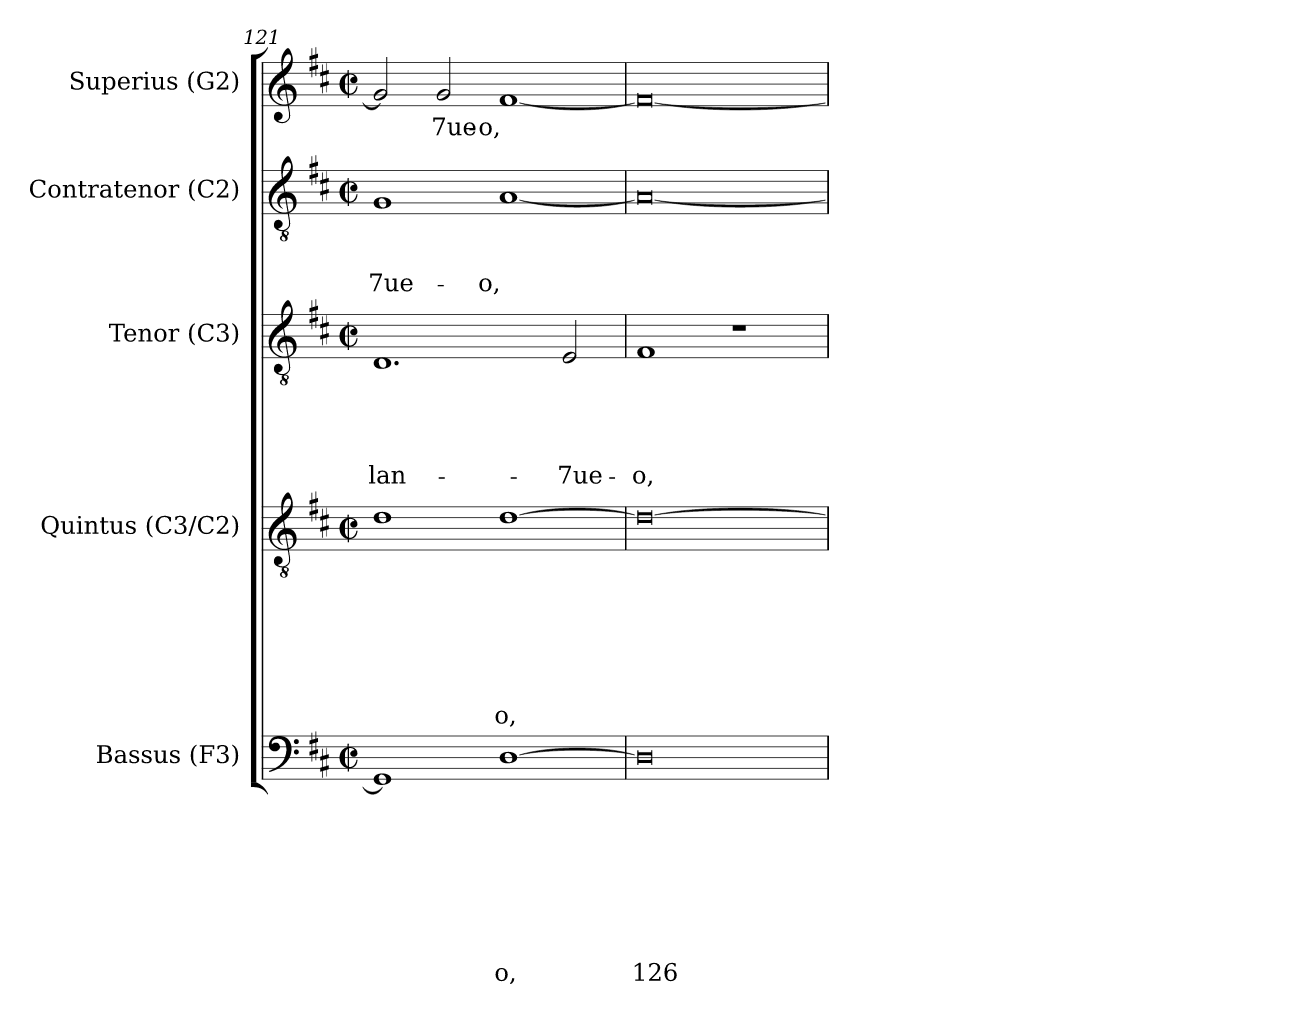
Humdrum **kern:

**kern	**text	**text	**text	**text	**text	**text	**text	**text	**kern	**text	**text	**text	**text	**text	**text	**text	**kern	**text	**text	**text	**text	**text	**kern	**text	**text	**text	**kern	**text
*part5	*part5	*part5	*part5	*part5	*part5	*part5	*part5	*part5	*part4	*part4	*part4	*part4	*part4	*part4	*part4	*part4	*part3	*part3	*part3	*part3	*part3	*part3	*part2	*part2	*part2	*part2	*part1	*part1
*staff5	*staff5	*staff5	*staff5	*staff5	*staff5	*staff5	*staff5	*staff5	*staff4	*staff4	*staff4	*staff4	*staff4	*staff4	*staff4	*staff4	*staff3	*staff3	*staff3	*staff3	*staff3	*staff3	*staff2	*staff2	*staff2	*staff2	*staff1	*staff1
*I"Bassus (F3)	*	*	*	*	*	*	*	*	*I"Quintus (C3/C2)	*	*	*	*	*	*	*	*I"Tenor (C3)	*	*	*	*	*	*I"Contratenor (C2)	*	*	*	*I"Superius (G2)	*
*I'B.	*	*	*	*	*	*	*	*	*I'Q.	*	*	*	*	*	*	*	*I'T.	*	*	*	*	*	*I'Ct.	*	*	*	*I'S.	*
*clefF4	*	*	*	*	*	*	*	*	*clefGv2	*	*	*	*	*	*	*	*clefGv2	*	*	*	*	*	*clefGv2	*	*	*	*clefG2	*
*k[f#c#]	*	*	*	*	*	*	*	*	*k[f#c#]	*	*	*	*	*	*	*	*k[f#c#]	*	*	*	*	*	*k[f#c#]	*	*	*	*k[f#c#]	*
*D:	*	*	*	*	*	*	*	*	*D:	*	*	*	*	*	*	*	*D:	*	*	*	*	*	*D:	*	*	*	*D:	*
*M2/2	*	*	*	*	*	*	*	*	*M2/2	*	*	*	*	*	*	*	*M2/2	*	*	*	*	*	*M2/2	*	*	*	*M2/2	*
*met(c|)	*	*	*	*	*	*	*	*	*met(c|)	*	*	*	*	*	*	*	*met(c|)	*	*	*	*	*	*met(c|)	*	*	*	*met(c|)	*
=121	=121	=121	=121	=121	=121	=121	=121	=121	=121	=121	=121	=121	=121	=121	=121	=121	=121	=121	=121	=121	=121	=121	=121	=121	=121	=121	=121	=121
!	!	!	!	!	!	!	!	!	!	!	!	!	!	!	!	!	!	!	!	!	!	!LO:LY:b	!	!	!	!LO:LY:b	!	!
1GG]	.	.	.	.	.	.	.	.	1d	.	.	.	.	.	.	.	1.D	.	.	.	.	lan-	1G	.	.	-7ue-	2g/]	.
!	!	!	!	!	!	!	!	!	!	!	!	!	!	!	!	!	!	!	!	!	!	!	!	!	!	!	!	!LO:LY:b
.	.	.	.	.	.	.	.	.	.	.	.	.	.	.	.	.	.	.	.	.	.	.	.	.	.	.	2g/	-7ue-
!	!	!	!	!	!	!	!	!LO:LY:b	!	!	!	!	!	!	!	!LO:LY:b	!	!	!	!	!	!	!	!	!	!LO:LY:b	!	!LO:LY:b
[<1D	.	.	.	.	.	.	.	-o,	[<1d	.	.	.	.	.	.	-o,	.	.	.	.	.	.	[<1A	.	.	-o,	[<1f#	-o,
!	!	!	!	!	!	!	!	!	!	!	!	!	!	!	!	!	!	!	!	!	!	!LO:LY:b	!	!	!	!	!	!
.	.	.	.	.	.	.	.	.	.	.	.	.	.	.	.	.	2E/	.	.	.	.	-7ue-	.	.	.	.	.	.
!!LO:LB:g=z
=122	=122	=122	=122	=122	=122	=122	=122	=122	=122	=122	=122	=122	=122	=122	=122	=122	=122	=122	=122	=122	=122	=122	=122	=122	=122	=122	=122	=122
!	!	!	!	!	!	!	!	!LO:LY:b:rj	!	!	!	!	!	!	!	!	!	!	!	!	!	!LO:LY:b	!	!	!	!	!	!
0D]	.	.	.	.	.	.	.	126-	0d_	.	.	.	.	.	.	.	1F#	.	.	.	.	-o,	0A_	.	.	.	0f#_	.
.	.	.	.	.	.	.	.	.	.	.	.	.	.	.	.	.	1r	.	.	.	.	.	.	.	.	.	.	.
=	=	=	=	=	=	=	=	=	=	=	=	=	=	=	=	=	=	=	=	=	=	=	=	=	=	=	=	=
*-	*-	*-	*-	*-	*-	*-	*-	*-	*-	*-	*-	*-	*-	*-	*-	*-	*-	*-	*-	*-	*-	*-	*-	*-	*-	*-	*-	*-
